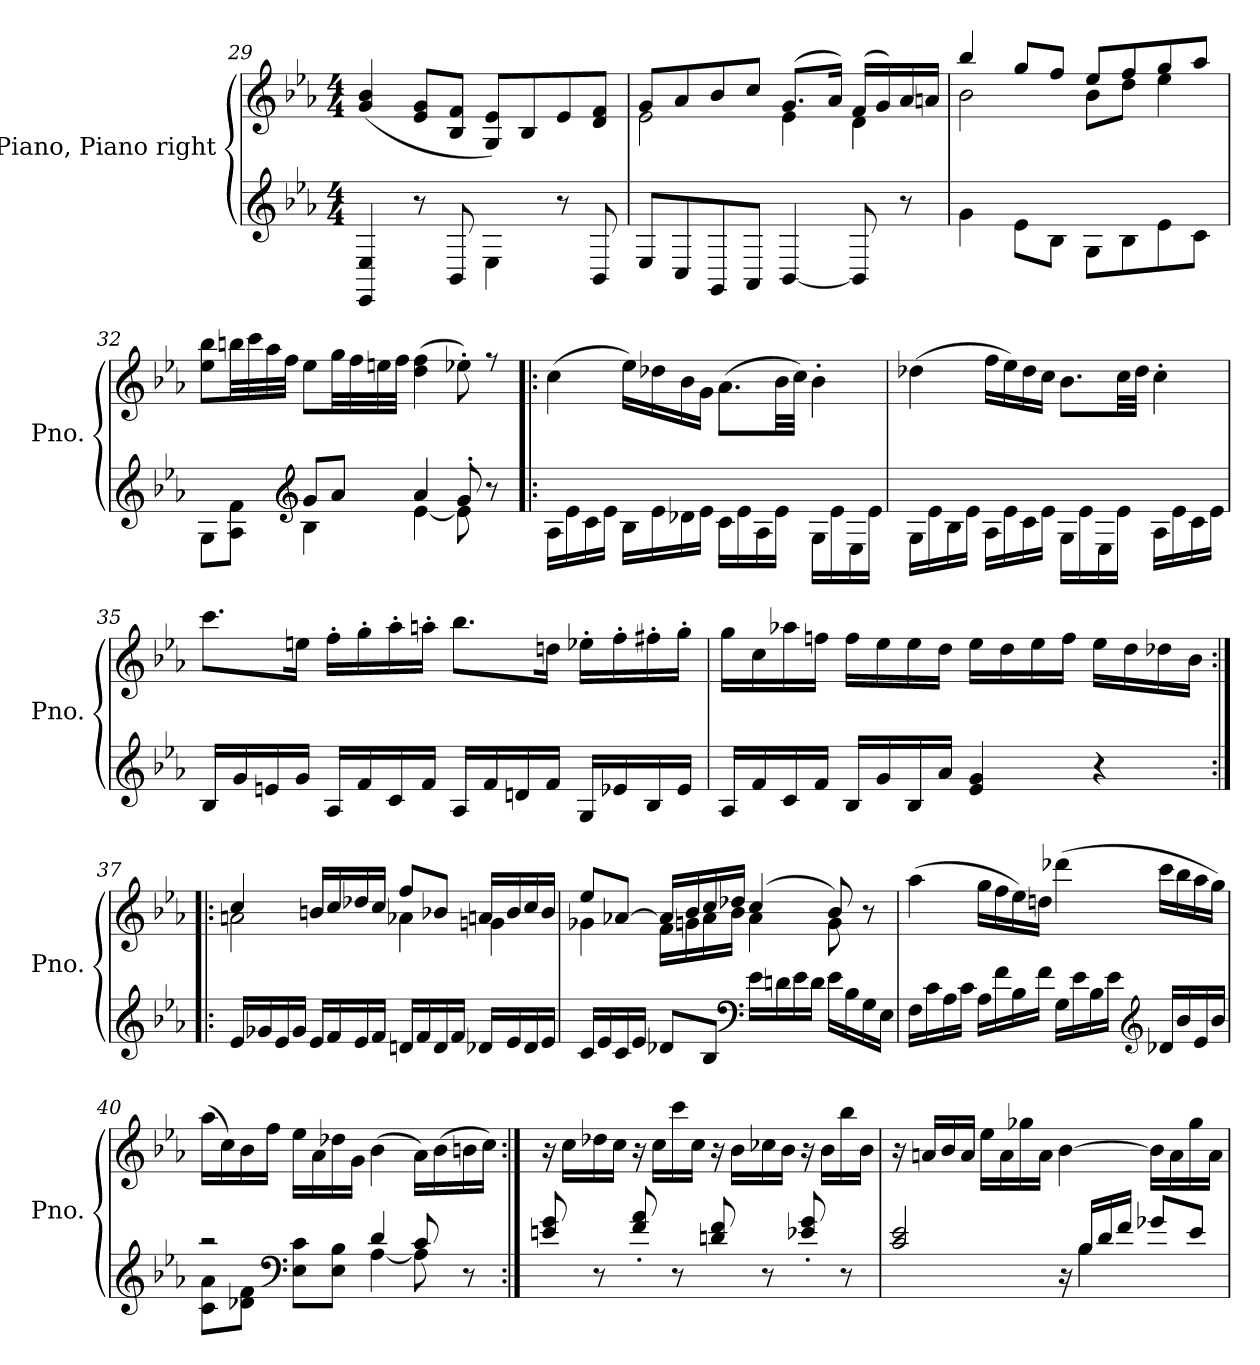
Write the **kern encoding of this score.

**kern	**kern
*part1	*part1
*staff2	*staff1
*I"Piano, Piano right	*
*I'Pno.	*
!!LO:PB:g=z
*clefG2	*clefG2
*k[b-e-a-]	*k[b-e-a-]
*M4/4	*M4/4
=29	=29
4EE-/ 4E-/	(4g/ 4b-/
8r	8e-/ 8g/L
8BB-/	8B-/ 8f/J
4E-\	8G/ 8e-/L)
.	8B-/
8r	8e-/
8BB-/	8d/ 8f/J
=30	=30
*	*^
8E-/L	8g/L	2e-\
8C/	8a-/	.
8GG/	8b-/	.
8AA-/J	8cc/J	.
[4BB-/	(8.g/L	4e-\
.	16a-/Jk)	.
8BB-/]	(16f/LL	4d\
.	16g/)	.
8r	16a-/	.
.	16an/JJ	.
=31	=31	=31
4g\	4bb-/	2b-\
8e-\L	8gg/L	.
8B-\J	8ff/J	.
8G\L	8ee-/L	8b-\L
8B-\	8ff/	8dd\J
8e-\	8gg/	4ee-\
8c\J	8aa-/J	.
!!LO:LB:g=z	!!
=32	=32	=32
*^	*	*
8G\L	4ryy	8ee-\ 8bb-\L	1r
8A-\ 8f\J	.	32bbn\LL	.
.	.	32ccc\	.
.	.	32aa-\	.
.	.	32ff\JJJ	.
*clefG2	*	*	*
8g/L	4B-\	8ee-\L	.
8a-/J	.	32gg\LL	.
.	.	32ff\	.
.	.	32een\	.
.	.	32ff\JJJ	.
4a-/	[4e-\	(4dd\ 4ff\	.
8g'/	8e-\]	8ee-X'\)	.
8r	8ryy	8r	.
*v	*v	*	*
*	*v	*v
=33!|:	=33!|:
16A-\LL	(4cc\
16e-\	.
16c\	.
16e-\JJ	.
16B-\LL	16ee-\LL)
16e-\	16dd-X\
16d-X\	16b-\
16e-\JJ	16g\JJ
16c\LL	(8.a-\L
16e-\	.
16A-\	.
16e-\JJ	32b-\LL
.	32cc\JJJ)
16G\LL	4b-'\
16e-\	.
16E-\	.
16e-\JJ	.
!!LO:LB:g=z
=34	=34
16G\LL	(4dd-X\
16e-\	.
16B-\	.
16e-\JJ	.
16A-\LL	16ff\LL
16e-\	16ee-\)
16c\	16dd-\
16e-\JJ	16cc\JJ
16G\LL	8.b-\L
16e-\	.
16E-\	.
16e-\JJ	32cc\LL
.	32dd-\JJJ
16A-\LL	4cc'\
16e-\	.
16c\	.
16e-\JJ	.
=35	=35
16B-/LL	8.ccc\L
16g/	.
16en/	.
16g/JJ	16een\Jk
16A-/LL	16ff'\LL
16f/	16gg'\
16c/	16aa-'\
16f/JJ	16aan'\JJ
16A-/LL	8.bb-\L
16f/	.
16dn/	.
16f/JJ	16ddn\Jk
16G/LL	16ee-X'\LL
16e-X/	16ff'\
16B-/	16ff#X'\
16e-/JJ	16gg'\JJ
!!LO:LB:g=z
=36	=36
16A-/LL	16gg\LL
16f/	16cc\
16c/	16aa-X\
16f/JJ	16ffn\JJ
16B-/LL	16ff\LL
16g/	16ee-\
16B-/	16ee-\
16a-/JJ	16dd\JJ
4e-/ 4g/	16ee-\LL
.	16dd\
.	16ee-\
.	16ff\JJ
4r	16ee-\LL
.	16dd\
.	16dd-X\
.	16b-\JJ
=37:|!|:	=37:|!|:
*	*^
16e-/LL	4cc/	2an\
16g-X/	.	.
16e-/	.	.
16g-/JJ	.	.
16e-/LL	16bn/LL	.
16f/	16cc/	.
16e-/	16dd-X/	.
16f/JJ	16cc/JJ	.
16dn/LL	8ff/L	4a-X\
16f/	.	.
16d/	8b-X/J	.
16f/JJ	.	.
16d-X/LL	16an/LL	4gn\
16e-/	16b-/	.
16d-/	16cc/	.
16e-/JJ	16b-/JJ	.
!!LO:LB:g=z	!!
=38	=38	=38
16c/LL	8ee-/L	4g-X\
16e-/	.	.
16c/	[8a-X/J	.
16e-/JJ	.	.
8d-X/L	16a-/LL]	16f\LL
.	16b-/	16gn\
8B-/J	16cc/	16a-\
.	16dd-X/JJ	16b-\JJ
*clefF4	*	*
16e-\LL	(4cc/	4a-\
16dn\	.	.
16e-\	.	.
16d\JJ	.	.
16e-\LL	8b-/)	8g\
16B-\	.	.
16G\	8r	8ryy
16E-\JJ	.	.
*	*v	*v
=39	=39
16F\LL	(4aa-\
16c\	.
16A-\	.
16c\JJ	.
16A-\LL	16gg\LL
16f\	16ff\
16B-\	16ee-\)
16f\JJ	16ddn\JJ
16G\LL	(4ddd-X\
16e-\	.
16B-\	.
16e-\JJ	.
*clefG2	*
16d-X/LL	16ccc\LL
16b-/	16bb-\
16e-/	16aa-\
16b-/JJ	16gg\JJ)
!!LO:LB:g=z
=40	=40
*^	*
2r	8c\ 8a-\L	(16aa-\LL
.	.	16cc\)
.	8d-X\ 8f\J	16b-\
.	.	16ff\JJ
*clefF4	*	*
.	8E-\ 8c\L	16ee-\LL
.	.	16a-\
.	8E-\ 8B-\J	16dd-X\
.	.	16g\JJ
4d-/	[4A-\	(4b-\
8c/	8A-\]	16a-\LL)
.	.	(16b-\
8r	8ryy	16bn\
.	.	16cc\JJ)
*v	*v	*
=41:|!	=41:|!
8en/ 8g/	16r
.	16cc\LL
8r	16dd-X\
.	16cc\JJ
8f/' 8a-/'	16r
.	16cc\LL
8r	16ccc\
.	16cc\JJ
8dn/ 8f/	16r
.	16b-\LL
8r	16cc-X\
.	16b-\JJ
8e-X/' 8g/'	16r
.	16b-\LL
8r	16bb-\
.	16b-\JJ
!!LO:PB:g=z
=42	=42
*^	*
2c/ 2e-/	16ryy	16r
*v	*v	*
.	16an/LL
.	16b-/
.	16a/JJ
.	16ee-\LL
.	16a\
.	16gg-X\
.	16a\JJ
16r	[4b-\
*^	*
16B-/LL	4B-\	.
16d/	.	.
16f/JJ	.	.
8g-X/L	.	16b-\LL]
.	8.ryy	16a\
8e-/J	.	16gg-\
.	.	16a\JJ
*v	*v	*
=	=
*-	*-
